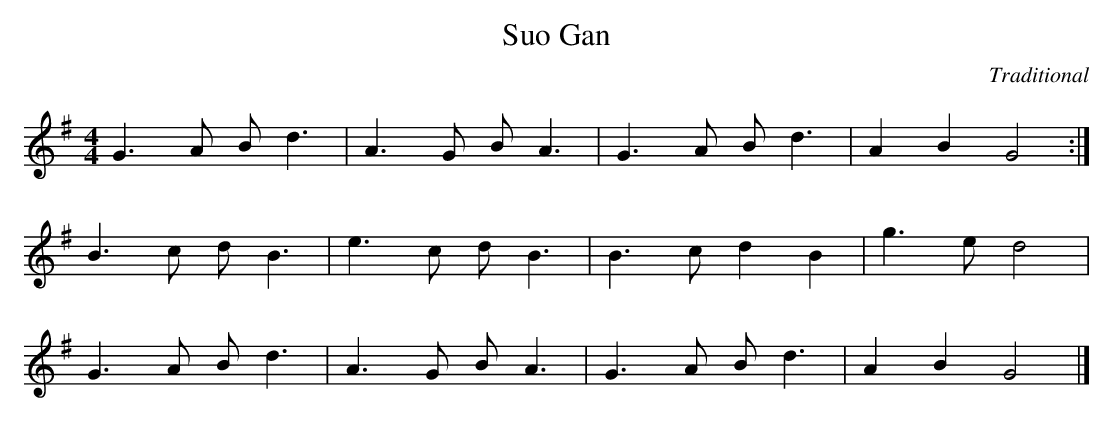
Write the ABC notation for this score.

X:1
T:Suo Gan
M:4/4
L:1/8
C:Traditional
K:G
G3 A B d3 | A3 G B A3 | G3 A B d3  | A2 B2 G4 :|
B3 c d B3 | e3 c d B3 | B3 c d2 B2 | g3 e d4  |
G3 A B d3 | A3 G B A3 | G3 A B d3  | A2 B2 G4 |]
